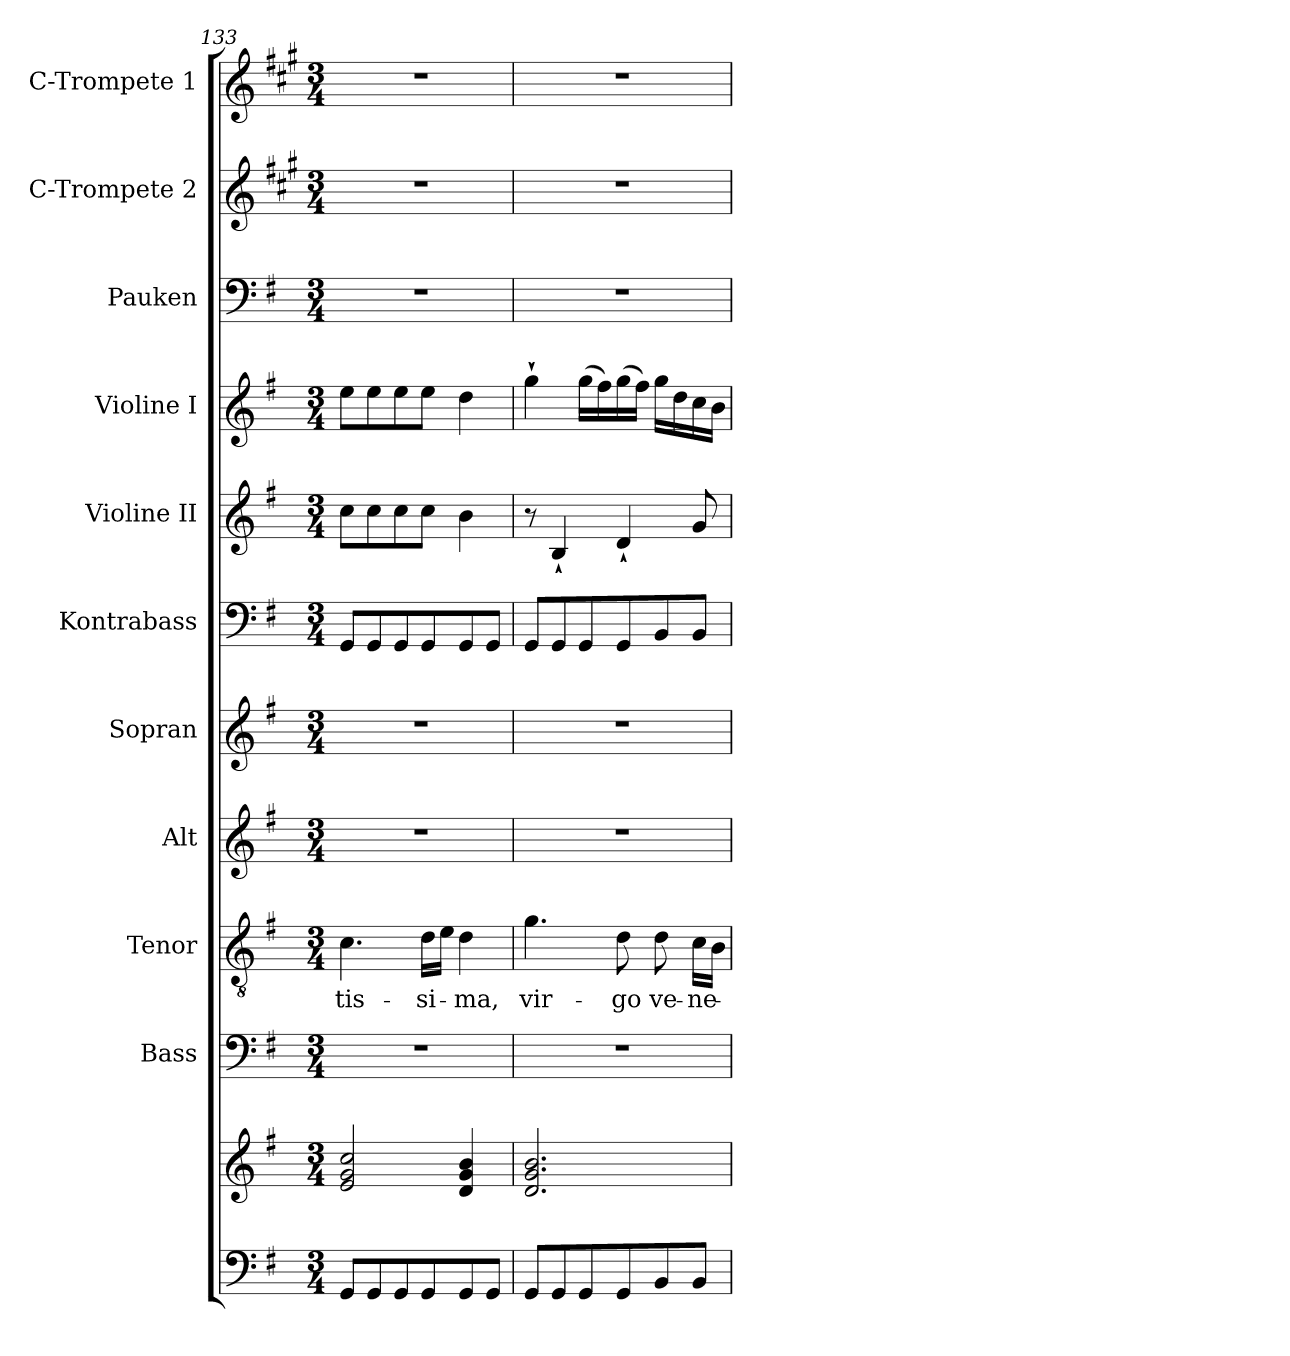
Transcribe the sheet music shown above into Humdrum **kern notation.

**kern	**kern	**kern	**kern	**text	**kern	**kern	**kern	**kern	**kern	**kern	**kern	**kern
*part11	*part11	*part10	*part9	*part9	*part8	*part7	*part6	*part5	*part4	*part3	*part2	*part1
*staff12	*staff11	*staff10	*staff9	*staff9	*staff8	*staff7	*staff6	*staff5	*staff4	*staff3	*staff2	*staff1
*	*	*I"Bass	*I"Tenor	*	*I"Alt	*I"Sopran	*I"Kontrabass	*I"Violine II	*I"Violine I	*I"Pauken	*I"C-Trompete 2	*I"C-Trompete 1
*	*	*I'B.	*I'T.	*	*I'A.	*I'S.	*I'Kb.	*I'Vl. II	*I'Vl. I	*I'Pk.	*I'C Trp. 2	*I'C Trp. 1
!!LO:PB:g=z
*clefF4	*clefG2	*clefF4	*clefGv2	*	*clefG2	*clefG2	*clefF4	*clefG2	*clefG2	*clefF4	*clefG2	*clefG2
*	*	*	*	*	*	*	*ITrd7c12	*	*	*	*ITrd1c2	*ITrd1c2
*k[f#]	*k[f#]	*k[f#]	*k[f#]	*	*k[f#]	*k[f#]	*k[f#]	*k[f#]	*k[f#]	*k[f#]	*k[f#]	*k[f#]
*G:	*G:	*G:	*G:	*	*G:	*G:	*G:	*G:	*G:	*G:	*G:	*G:
*M3/4	*M3/4	*M3/4	*M3/4	*	*M3/4	*M3/4	*M3/4	*M3/4	*M3/4	*M3/4	*M3/4	*M3/4
=133	=133	=133	=133	=133	=133	=133	=133	=133	=133	=133	=133	=133
!	!	!	!	!LO:LY:b	!	!	!	!	!	!	!	!
8GG/L	2e/ 2g/ 2cc/	2.r	4.c\	-tis-	2.r	2.r	8GGG/L	8cc\L	8ee\L	2.r	2.r	2.r
8GG/	.	.	.	.	.	.	8GGG/	8cc\	8ee\	.	.	.
8GG/	.	.	.	.	.	.	8GGG/	8cc\	8ee\	.	.	.
!	!	!	!	!LO:LY:b	!	!	!	!	!	!	!	!
8GG/	.	.	16d\LL	-si-	.	.	8GGG/	8cc\J	8ee\J	.	.	.
.	.	.	16e\JJ	.	.	.	.	.	.	.	.	.
!	!	!	!	!LO:LY:b	!	!	!	!	!	!	!	!
8GG/	4d/ 4g/ 4b/	.	4d\	-ma,	.	.	8GGG/	4b\	4dd\	.	.	.
8GG/J	.	.	.	.	.	.	8GGG/J	.	.	.	.	.
=134	=134	=134	=134	=134	=134	=134	=134	=134	=134	=134	=134	=134
!	!	!	!	!LO:LY:b	!	!	!	!	!	!	!	!
8GG/L	2.d/ 2.g/ 2.b/	2.r	4.g\	vir-	2.r	2.r	8GGG/L	8r	4gg`>\	2.r	2.r	2.r
8GG/	.	.	.	.	.	.	8GGG/	4B`</	.	.	.	.
8GG/	.	.	.	.	.	.	8GGG/	.	(>16gg\LL	.	.	.
.	.	.	.	.	.	.	.	.	16ff#\)	.	.	.
!	!	!	!	!LO:LY:b	!	!	!	!	!	!	!	!
8GG/	.	.	8d\	-go	.	.	8GGG/	4d`</	(>16gg\	.	.	.
.	.	.	.	.	.	.	.	.	16ff#\JJ)	.	.	.
!	!	!	!	!LO:LY:b	!	!	!	!	!	!	!	!
8BB/	.	.	8d\	ve-	.	.	8BBB/	.	16gg\LL	.	.	.
.	.	.	.	.	.	.	.	.	16dd\	.	.	.
!	!	!	!	!LO:LY:b	!	!	!	!	!	!	!	!
8BB/J	.	.	16c\LL	-ne-	.	.	8BBB/J	8g/	16cc\	.	.	.
.	.	.	16B\JJ	.	.	.	.	.	16b\JJ	.	.	.
=	=	=	=	=	=	=	=	=	=	=	=	=
*-	*-	*-	*-	*-	*-	*-	*-	*-	*-	*-	*-	*-
